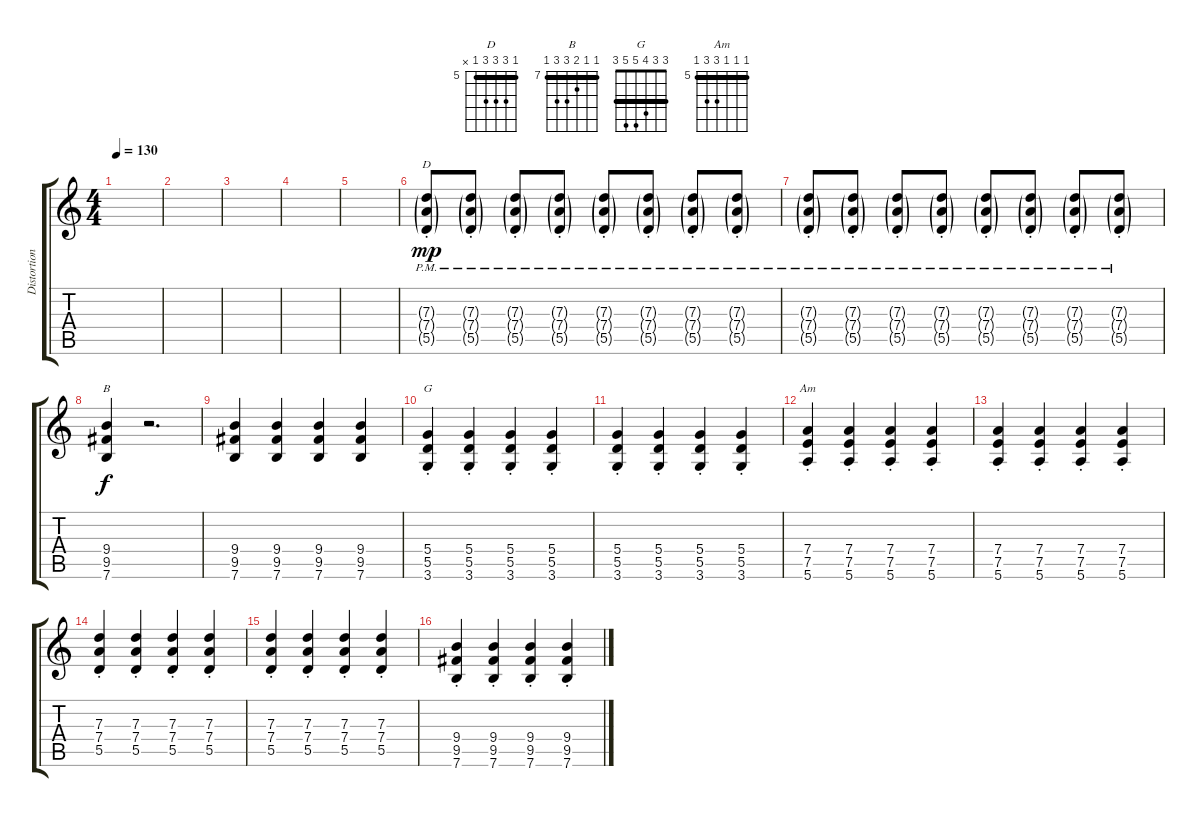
\track ("Distortion" "Distortion") {instrument overdrivenguitar}
\staff {score tabs}
\tuning (E4 B3 G3 D3 A2 E2) {hide}
\chord ("D" 5 7 7 7 5 x) {firstfret 5 barre 5}
\chord ("B" 7 7 8 9 9 7) {firstfret 7 barre 7}
\chord ("G" 3 3 4 5 5 3) {barre 3}
\chord ("Am" 5 5 5 7 7 5) {firstfret 5 barre 5}
\ts (4 4)
\tempo 130
\clef g2
\ks c
|
|
|
|
|
(7.3{g pm st} 7.4{g pm st} 5.5{g pm st}).8{ch "D" dy mp volume 13} (7.3{g pm st} 7.4{g pm st} 5.5{g pm st}).8 (7.3{g pm st} 7.4{g pm st} 5.5{g pm st}).8 (7.3{g pm st} 7.4{g pm st} 5.5{g pm st}).8 (7.3{g pm st} 7.4{g pm st} 5.5{g pm st}).8 (7.3{g pm st} 7.4{g pm st} 5.5{g pm st}).8 (7.3{g pm st} 7.4{g pm st} 5.5{g pm st}).8 (7.3{g pm st} 7.4{g pm st} 5.5{g pm st}).8 |
(7.3{g pm st} 7.4{g pm st} 5.5{g pm st}).8 (7.3{g pm st} 7.4{g pm st} 5.5{g pm st}).8 (7.3{g pm st} 7.4{g pm st} 5.5{g pm st}).8 (7.3{g pm st} 7.4{g pm st} 5.5{g pm st}).8 (7.3{g pm st} 7.4{g pm st} 5.5{g pm st}).8 (7.3{g pm st} 7.4{g pm st} 5.5{g pm st}).8 (7.3{g pm st} 7.4{g pm st} 5.5{g pm st}).8 (7.3{g pm st} 7.4{g pm st} 5.5{g pm st}).8 |
(9.4 9.5 7.6).4{ch "B" dy f} r.2{d} |
(9.4 9.5 7.6).4 (9.4 9.5 7.6).4 (9.4 9.5 7.6).4 (9.4 9.5 7.6).4 |
(5.4{st} 5.5{st} 3.6{st}).4{ch "G"} (5.4{st} 5.5{st} 3.6{st}).4 (5.4{st} 5.5{st} 3.6{st}).4 (5.4{st} 5.5{st} 3.6{st}).4 |
(5.4{st} 5.5{st} 3.6{st}).4 (5.4{st} 5.5{st} 3.6{st}).4 (5.4{st} 5.5{st} 3.6{st}).4 (5.4{st} 5.5{st} 3.6{st}).4 |
(7.4{st} 7.5{st} 5.6{st}).4{ch "Am"} (7.4{st} 7.5{st} 5.6{st}).4 (7.4{st} 7.5{st} 5.6{st}).4 (7.4{st} 7.5{st} 5.6{st}).4 |
(7.4{st} 7.5{st} 5.6{st}).4 (7.4{st} 7.5{st} 5.6{st}).4 (7.4{st} 7.5{st} 5.6{st}).4 (7.4{st} 7.5{st} 5.6{st}).4 |
(7.3{st} 7.4{st} 5.5{st}).4 (7.3{st} 7.4{st} 5.5{st}).4 (7.3{st} 7.4{st} 5.5{st}).4 (7.3{st} 7.4{st} 5.5{st}).4 |
(7.3{st} 7.4{st} 5.5{st}).4 (7.3{st} 7.4{st} 5.5{st}).4 (7.3{st} 7.4{st} 5.5{st}).4 (7.3{st} 7.4{st} 5.5{st}).4 |
(9.4{st} 9.5{st} 7.6{st}).4 (9.4{st} 9.5{st} 7.6{st}).4 (9.4{st} 9.5{st} 7.6{st}).4 (9.4{st} 9.5{st} 7.6{st}).4
